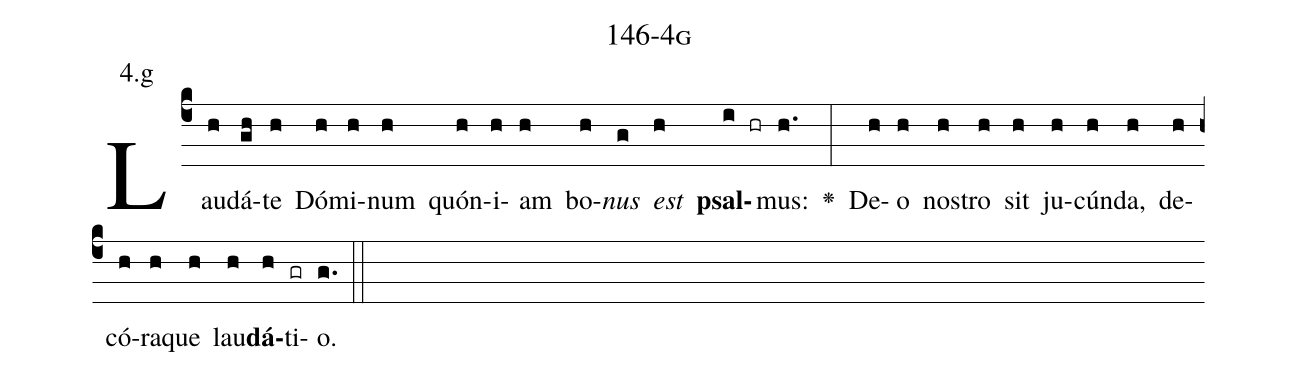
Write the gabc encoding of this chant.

name: 146-4g;
annotation: 4.g;
%%
(c4)Lau(h)dá(gh)te(h) Dó(h)mi(h)num(h) quón(h)i(h)am(h) bo(h)<i>nus</i>(g) <i>est</i>(h) <b>psal</b>(i hr)mus:(h.) <v>\greheightstar</v>(:) De(h)o(h) nos(h)tro(h) sit(h) ju(h)cún(h)da,(h) de(h)có(h)ra(h)que(h) lau(h)<b>dá</b>(h)ti(gr)o.(g.) (::)


%E(h) u(h) o(h) u(h) a(h) e.(g.) (::)
